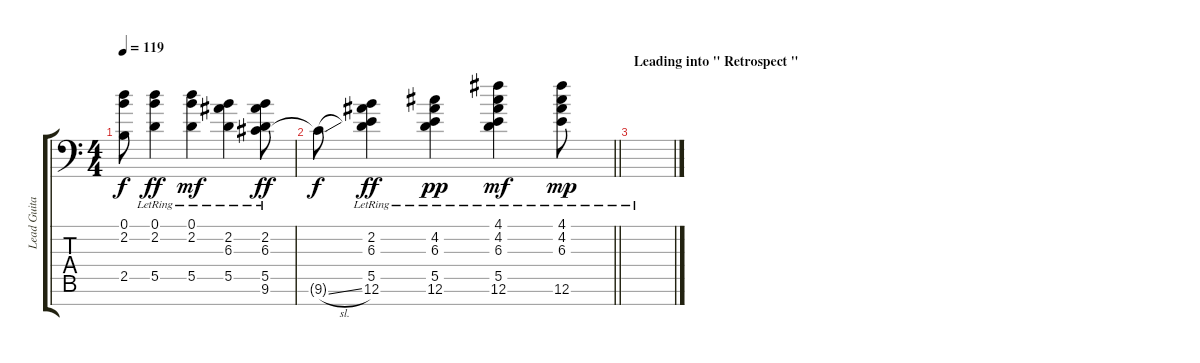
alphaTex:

\track ("Lead Guitar #3 / Delay" "Lead Guita") {instrument electricguitarjazz}
\staff {score tabs}
\tuning (D4 A3 E3 D3 A2 E2 A1) {hide}
\ts (4 4)
\tempo 119
\clef f4
\ks c
(0.1{t} 2.2{t} 2.5{t}).8{dy f} (0.1{lr} 2.2{lr} 5.5{lr}).4{dy ff} (0.1{lr} 2.2{lr} 5.5{lr}).4{dy mf} (2.2{lr} 6.3{lr} 5.5{lr}).4 (2.2{lr} 6.3{lr} 5.5{lr} 9.6{lr}).8{dy ff} |
\barLineRight lightlight
9.6{sl t}.8{dy f} (2.2{lr} 6.3{lr} 5.5{lr} 12.6{lr}).4{dy ff} (4.2{lr} 6.3{lr} 5.5{lr} 12.6{lr}).4{dy pp} (4.1{lr} 4.2{lr} 6.3{lr} 5.5{lr} 12.6{lr}).4{dy mf} (4.1{lr} 4.2{lr} 6.3{lr} 12.6{lr}).8{dy mp} |
\section ("" "Leading into \" Retrospect \"")
